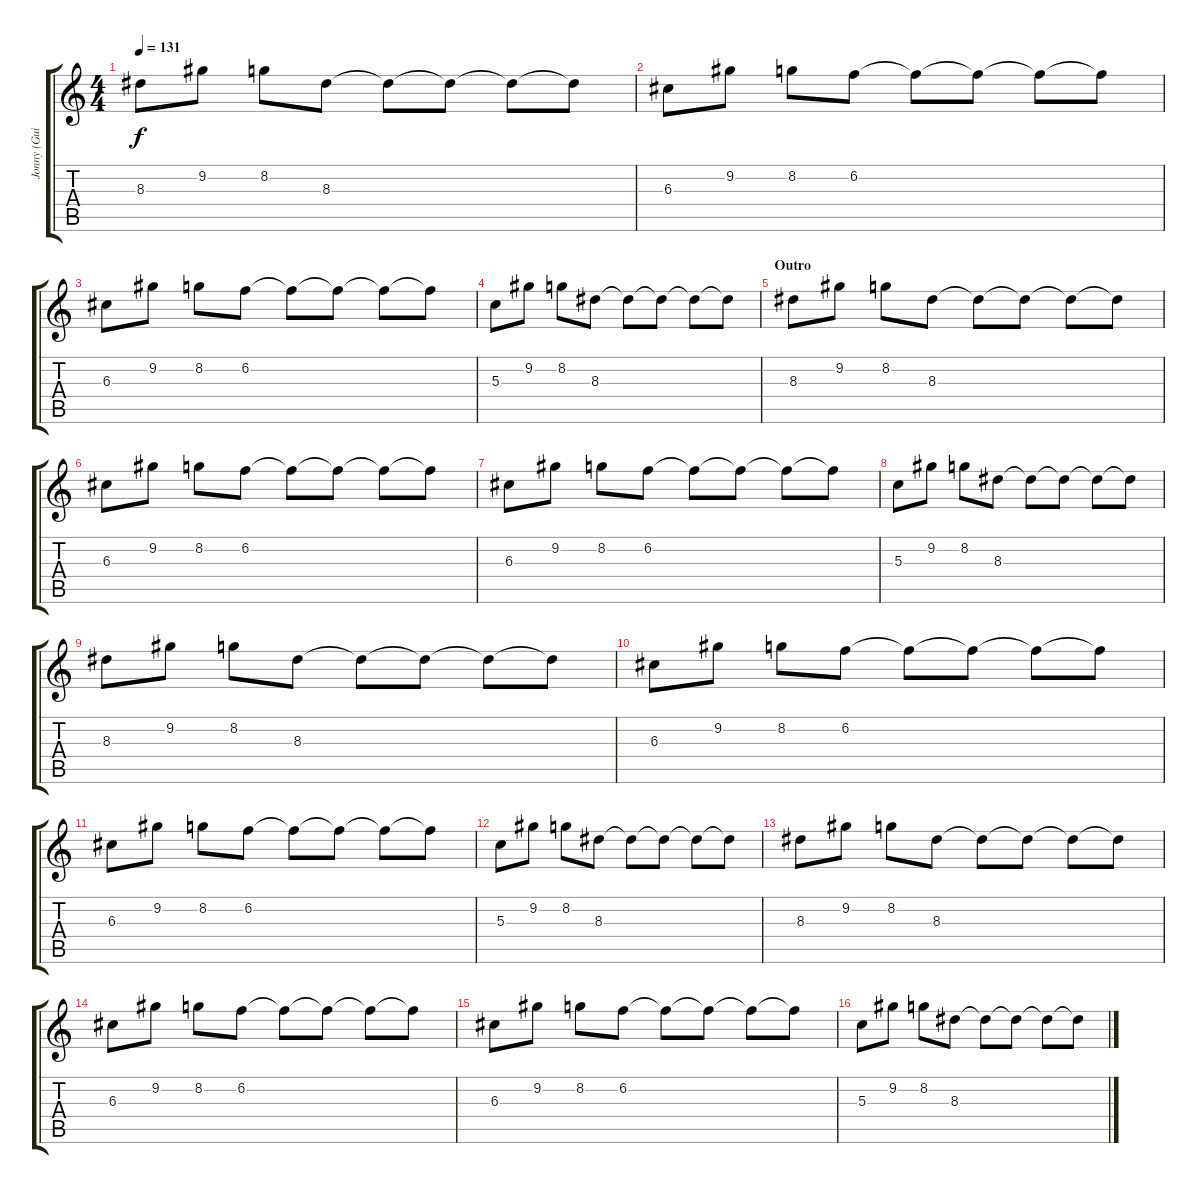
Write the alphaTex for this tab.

\track ("Jonny (Guitar)" "Jonny (Gui") {instrument overdrivenguitar}
\staff {score tabs}
\tuning (E4 B3 G3 D3 A2 E2) {hide}
\ts (4 4)
\tempo 131
\clef g2
\ks c
8.3.8{dy f} 9.2.8 8.2.8 8.3.8 8.3{t}.8 8.3{t}.8 8.3{t}.8 8.3{t}.8 |
6.3.8 9.2.8 8.2.8 6.2.8 6.2{t}.8 6.2{t}.8 6.2{t}.8 6.2{t}.8 |
6.3.8 9.2.8 8.2.8 6.2.8 6.2{t}.8 6.2{t}.8 6.2{t}.8 6.2{t}.8 |
5.3.8 9.2.8 8.2.8 8.3.8 8.3{t}.8 8.3{t}.8 8.3{t}.8 8.3{t}.8 |
\section ("" "Outro")
8.3.8 9.2.8 8.2.8 8.3.8 8.3{t}.8 8.3{t}.8 8.3{t}.8 8.3{t}.8 |
6.3.8 9.2.8 8.2.8 6.2.8 6.2{t}.8 6.2{t}.8 6.2{t}.8 6.2{t}.8 |
6.3.8 9.2.8 8.2.8 6.2.8 6.2{t}.8 6.2{t}.8 6.2{t}.8 6.2{t}.8 |
5.3.8 9.2.8 8.2.8 8.3.8 8.3{t}.8 8.3{t}.8 8.3{t}.8 8.3{t}.8 |
8.3.8 9.2.8 8.2.8 8.3.8 8.3{t}.8 8.3{t}.8 8.3{t}.8 8.3{t}.8 |
6.3.8 9.2.8 8.2.8 6.2.8 6.2{t}.8 6.2{t}.8 6.2{t}.8 6.2{t}.8 |
6.3.8 9.2.8 8.2.8 6.2.8 6.2{t}.8 6.2{t}.8 6.2{t}.8 6.2{t}.8 |
5.3.8 9.2.8 8.2.8 8.3.8 8.3{t}.8 8.3{t}.8 8.3{t}.8 8.3{t}.8 |
8.3.8 9.2.8 8.2.8 8.3.8 8.3{t}.8 8.3{t}.8 8.3{t}.8 8.3{t}.8 |
6.3.8 9.2.8 8.2.8 6.2.8 6.2{t}.8 6.2{t}.8 6.2{t}.8 6.2{t}.8 |
6.3.8 9.2.8 8.2.8 6.2.8 6.2{t}.8 6.2{t}.8 6.2{t}.8 6.2{t}.8 |
5.3.8 9.2.8 8.2.8 8.3.8 8.3{t}.8 8.3{t}.8 8.3{t}.8 8.3{t}.8
